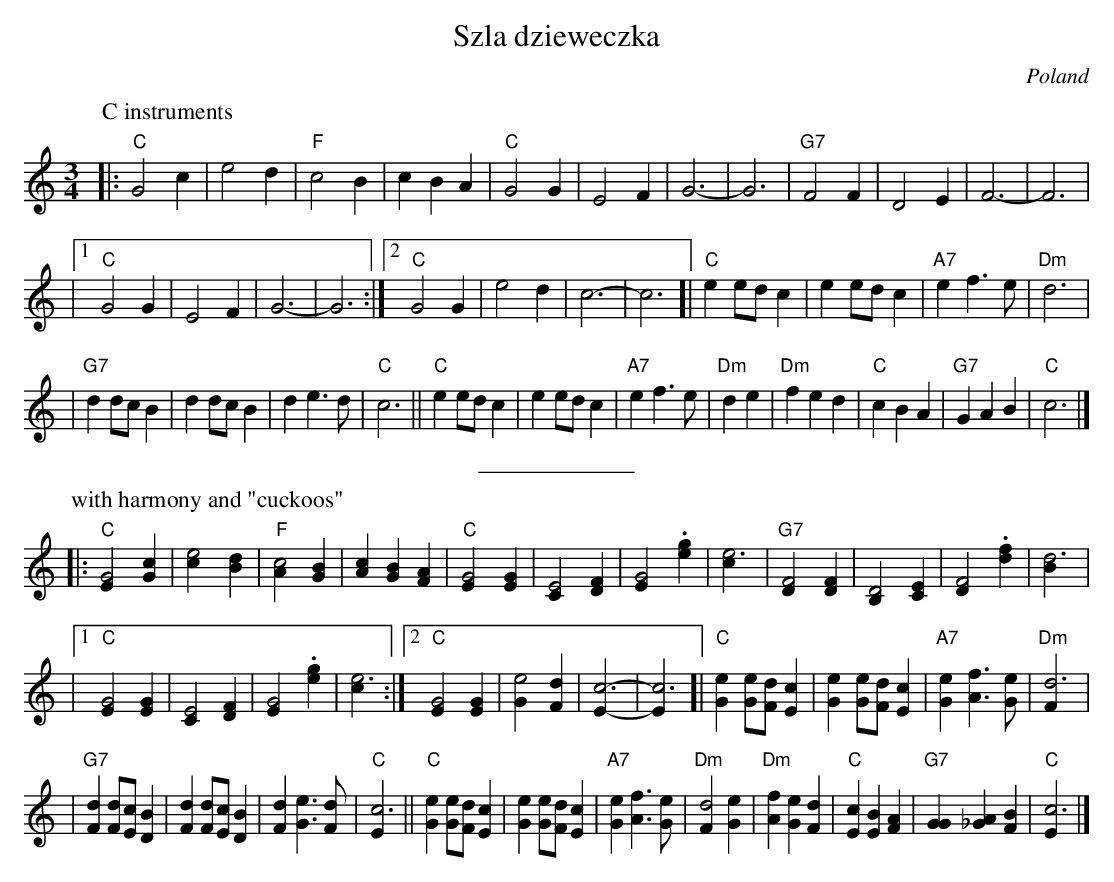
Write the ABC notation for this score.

X:1
T:Szla dzieweczka
O:Poland
M:3/4
L:1/4
K:C
P: C instruments
|: "C"G2 c | e2 d | "F"c2 B | c B A | "C"G2 G | E2 F | G3- | G3 | "G7"F2 F | D2 E | F3- | F3 |
|1 "C"G2 G | E2 F | G3- | G3 :|2 "C"G2 G | e2 d | c3- | c3 [| "C"e e/d/c | e e/d/c | "A7"e f> e | "Dm"d3 |
| "G7"d d/c/B | d d/c/B | d e> d | "C"c3 || "C" e e/d/c | e e/d/c | "A7"e f> e | "Dm"d e \
| "Dm"f e d | "C"c B A | "G7"G A B | "C"c3 |]
%%sep 5 5 100 50
P: with harmony and "cuckoos"
K: C
|: "C"[G2E] [cG] | [e2c] [dB] | "F"[c2A] [BG] | [cA] [BG] [AF] \
| "C"[G2E] [GE] | [E2C] [FD] | [G2E] .[ge] | [e3c] | "G7"[F2D] [FD] | [D2B,] [EC] | [F2D] .[fd] | [d3B] |
|1 "C"[G2E] [GE] | [E2C] [FD] | [G2E] .[ge] | [e3c] :|2 "C"[G2E] [GE] | [e2G] [dF] | [c3E]- | [c3E] \
[| "C"[eG] [e/G][d/F][cE] | [eG] [e/G][d/F][cE] | "A7"[eG] [fA]> [eG] | "Dm"[d3F] |
| "G7"[dF] [d/F][c/E][BD] | [dF] [d/F][c/E][BD] | [dF] [eG]> [dF] | "C"[c3E] \
|| "C" [eG] [e/G][d/F][cE] | [eG] [e/G][d/F][cE] | "A7"[eG] [fA]> [eG] | "Dm"[d2F] [eG] \
| "Dm"[fA] [eG] [dF] | "C"[cE] [BE] [AF] | "G7"[GG] [A_G] [BF] | "C"[c3E] |]
